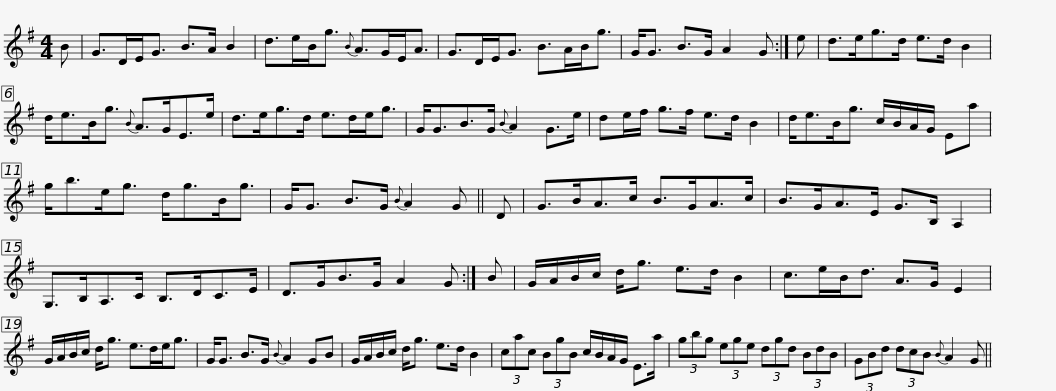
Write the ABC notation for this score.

X:1
L:1/8
M:4/4
I:linebreak $
K:G
V:1 treble
V:1
 B | G>DE<G B>A B2 | d>eB<g{B} A>GE<A | G>DE<G B>AB<g | G<G B>G A2 G :| %5
 e |$ d>eg>d e>d B2 | d<eB<g{B} A>GE>e | d>eg>d e>de<g | G<GB>G{B} A2 G>e |$ %10
 de/f/ g>f e>d B2 | d<eB<g c/B/A/G/ Ea | g<be<g d<gB<g | G<G B>G{B} A2 G || D |$ %15
 G>BA>c B>GA>c | B>GA>E G>B, A,2 | G,>B,A,>C B,>DC>E | D>GB>G A2 G :| B |$ %20
 G/A/B/c/ d<g e>d B2 | c>eB<d A>G E2 | G/A/B/c/ d<g e>de<g | G<G B>G{B} A2 GB |$ G/A/B/c/ d<g e>d B2 | %25
 (3cac (3BgB c/B/A/G/ E>a | (3gbg (3ege (3dgd (3BdB | (3GBd (3dcB{B} A2 G || %28
